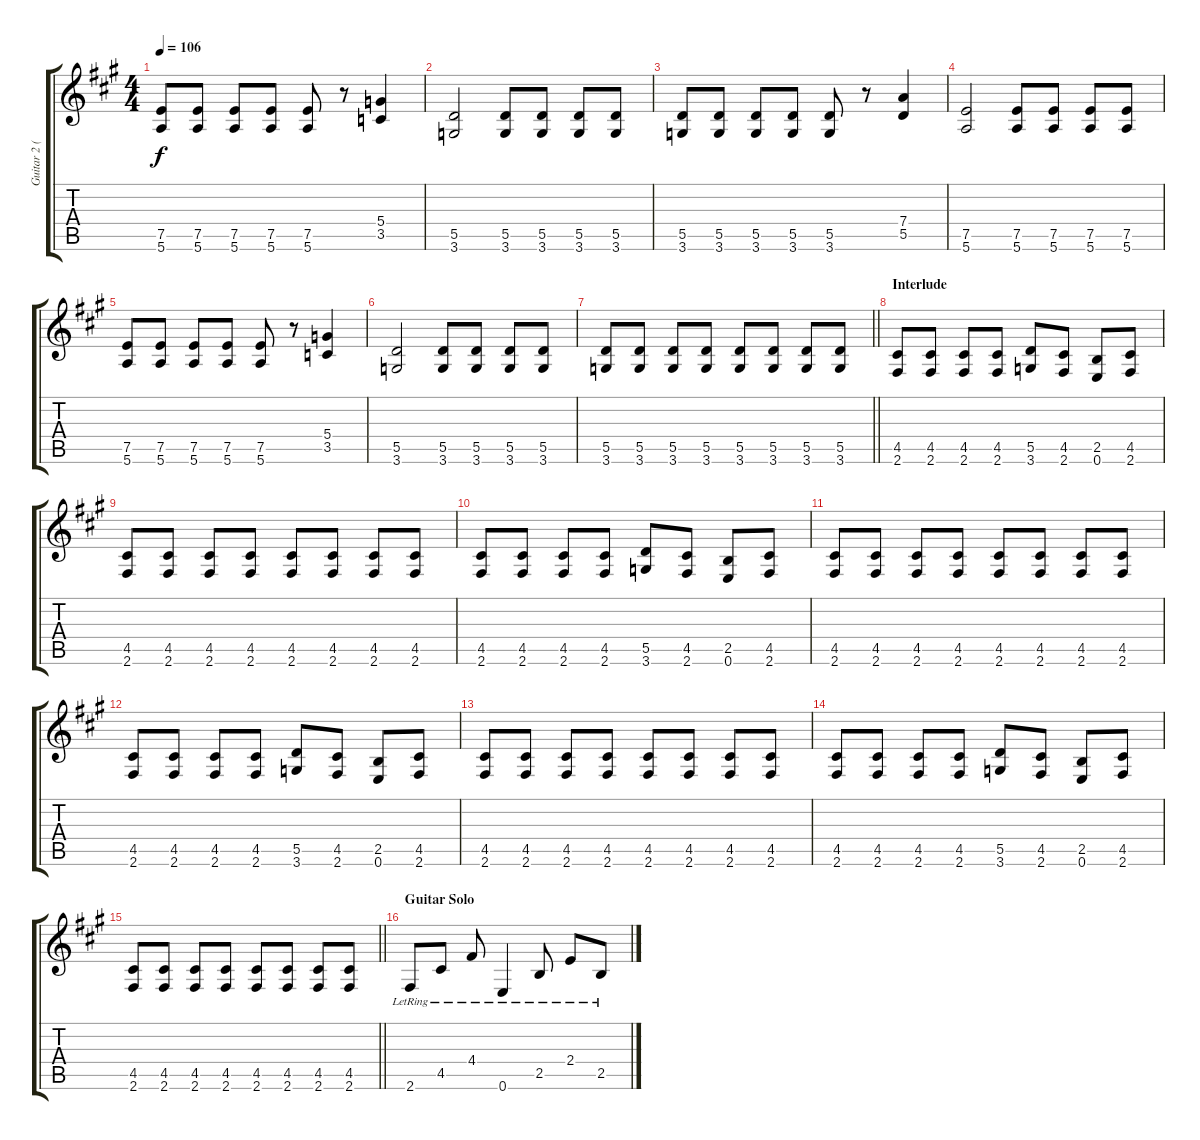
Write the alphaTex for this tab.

\track ("Guitar 2 (Mantas)" "Guitar 2 (") {instrument electricguitarclean}
\staff {score tabs}
\tuning (E4 B3 G3 D3 A2 E2) {hide}
\ts (4 4)
\tempo 106
\clef g2
\ks f#minor
(7.5 5.6).8{dy f} (7.5 5.6).8 (7.5 5.6).8 (7.5 5.6).8 (7.5 5.6).8 r.8 (5.4 3.5).4 |
(5.5 3.6).2 (5.5 3.6).8 (5.5 3.6).8 (5.5 3.6).8 (5.5 3.6).8 |
(5.5 3.6).8 (5.5 3.6).8 (5.5 3.6).8 (5.5 3.6).8 (5.5 3.6).8 r.8 (7.4 5.5).4 |
(7.5 5.6).2 (7.5 5.6).8 (7.5 5.6).8 (7.5 5.6).8 (7.5 5.6).8 |
(7.5 5.6).8 (7.5 5.6).8 (7.5 5.6).8 (7.5 5.6).8 (7.5 5.6).8 r.8 (5.4 3.5).4 |
(5.5 3.6).2 (5.5 3.6).8 (5.5 3.6).8 (5.5 3.6).8 (5.5 3.6).8 |
\barLineRight lightlight
(5.5 3.6).8 (5.5 3.6).8 (5.5 3.6).8 (5.5 3.6).8 (5.5 3.6).8 (5.5 3.6).8 (5.5 3.6).8 (5.5 3.6).8 |
\section ("" "Interlude")
(4.5 2.6).8 (4.5 2.6).8 (4.5 2.6).8 (4.5 2.6).8 (5.5 3.6).8 (4.5 2.6).8 (2.5 0.6).8 (4.5 2.6).8 |
(4.5 2.6).8 (4.5 2.6).8 (4.5 2.6).8 (4.5 2.6).8 (4.5 2.6).8 (4.5 2.6).8 (4.5 2.6).8 (4.5 2.6).8 |
(4.5 2.6).8 (4.5 2.6).8 (4.5 2.6).8 (4.5 2.6).8 (5.5 3.6).8 (4.5 2.6).8 (2.5 0.6).8 (4.5 2.6).8 |
(4.5 2.6).8 (4.5 2.6).8 (4.5 2.6).8 (4.5 2.6).8 (4.5 2.6).8 (4.5 2.6).8 (4.5 2.6).8 (4.5 2.6).8 |
(4.5 2.6).8 (4.5 2.6).8 (4.5 2.6).8 (4.5 2.6).8 (5.5 3.6).8 (4.5 2.6).8 (2.5 0.6).8 (4.5 2.6).8 |
(4.5 2.6).8 (4.5 2.6).8 (4.5 2.6).8 (4.5 2.6).8 (4.5 2.6).8 (4.5 2.6).8 (4.5 2.6).8 (4.5 2.6).8 |
(4.5 2.6).8 (4.5 2.6).8 (4.5 2.6).8 (4.5 2.6).8 (5.5 3.6).8 (4.5 2.6).8 (2.5 0.6).8 (4.5 2.6).8 |
\barLineRight lightlight
(4.5 2.6).8 (4.5 2.6).8 (4.5 2.6).8 (4.5 2.6).8 (4.5 2.6).8 (4.5 2.6).8 (4.5 2.6).8 (4.5 2.6).8 |
\section ("" "Guitar Solo")
2.6{lr}.8{instrument electricguitarclean} 4.5{lr}.8 4.4{lr}.8 0.6{lr}.4 2.5{lr}.8 2.4{lr}.8 2.5{lr}.8
